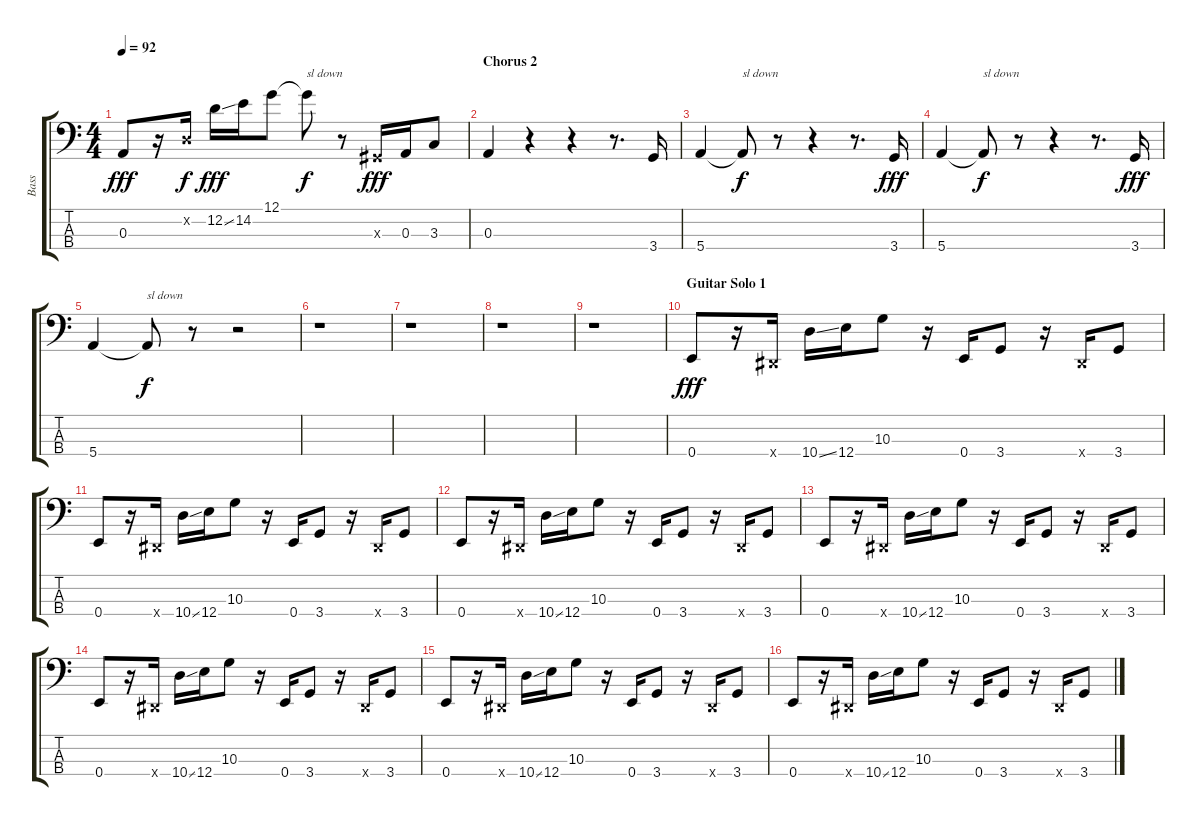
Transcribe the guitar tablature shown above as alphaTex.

\track ("Bass" "Bass") {instrument electricbassfinger}
\staff {score tabs}
\tuning (G2 D2 A1 E1) {hide}
\ts (4 4)
\tempo 92
\clef f4
\ks c
0.3.8{dy fff} r.16 0.2{x}.16{dy f} 12.2{ss}.16{dy fff} 14.2.16 12.1.8 12.1{t}.8{txt "sl down" dy f} r.8 -1.3{x}.16{dy fff} 0.3.16 3.3.8 |
\section ("" "Chorus 2")
0.3.4 r.4 r.4 r.8{d} 3.4.16 |
5.4.4 5.4{t}.8{txt "sl down" dy f} r.8 r.4 r.8{d} 3.4.16{dy fff} |
5.4.4 5.4{t}.8{txt "sl down" dy f} r.8 r.4 r.8{d} 3.4.16{dy fff} |
5.4.4 5.4{t}.8{txt "sl down" dy f} r.8 r.2 |
r.1 |
r.1 |
r.1 |
r.1 |
\section ("" "Guitar Solo 1")
0.4.8{dy fff} r.16 -1.4{x}.16 10.4{ss}.16 12.4.16 10.3.8 r.16 0.4.16 3.4.8 r.16 -1.4{x}.16 3.4.8 |
0.4.8 r.16 -1.4{x}.16 10.4{ss}.16 12.4.16 10.3.8 r.16 0.4.16 3.4.8 r.16 -1.4{x}.16 3.4.8 |
0.4.8 r.16 -1.4{x}.16 10.4{ss}.16 12.4.16 10.3.8 r.16 0.4.16 3.4.8 r.16 -1.4{x}.16 3.4.8 |
0.4.8 r.16 -1.4{x}.16 10.4{ss}.16 12.4.16 10.3.8 r.16 0.4.16 3.4.8 r.16 -1.4{x}.16 3.4.8 |
0.4.8 r.16 -1.4{x}.16 10.4{ss}.16 12.4.16 10.3.8 r.16 0.4.16 3.4.8 r.16 -1.4{x}.16 3.4.8 |
0.4.8 r.16 -1.4{x}.16 10.4{ss}.16 12.4.16 10.3.8 r.16 0.4.16 3.4.8 r.16 -1.4{x}.16 3.4.8 |
0.4.8 r.16 -1.4{x}.16 10.4{ss}.16 12.4.16 10.3.8 r.16 0.4.16 3.4.8 r.16 -1.4{x}.16 3.4.8
